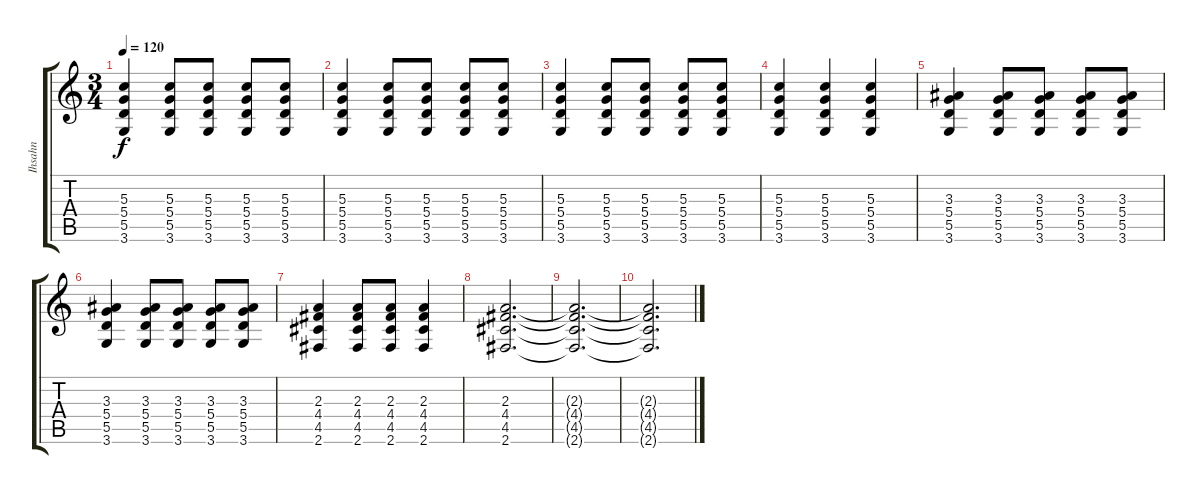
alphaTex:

\track ("Ihsahn" "Ihsahn") {instrument distortionguitar}
\staff {score tabs}
\tuning (E4 B3 G3 D3 A2 E2) {hide}
\ts (3 4)
\tempo 120
\clef g2
\ks c
(5.3 5.4 5.5 3.6).4{dy f} (5.3 5.4 5.5 3.6).8 (5.3 5.4 5.5 3.6).8 (5.3 5.4 5.5 3.6).8 (5.3 5.4 5.5 3.6).8 |
(5.3 5.4 5.5 3.6).4 (5.3 5.4 5.5 3.6).8 (5.3 5.4 5.5 3.6).8 (5.3 5.4 5.5 3.6).8 (5.3 5.4 5.5 3.6).8 |
(5.3 5.4 5.5 3.6).4 (5.3 5.4 5.5 3.6).8 (5.3 5.4 5.5 3.6).8 (5.3 5.4 5.5 3.6).8 (5.3 5.4 5.5 3.6).8 |
(5.3 5.4 5.5 3.6).4 (5.3 5.4 5.5 3.6).4 (5.3 5.4 5.5 3.6).4 |
(3.3 5.4 5.5 3.6).4 (3.3 5.4 5.5 3.6).8 (3.3 5.4 5.5 3.6).8 (3.3 5.4 5.5 3.6).8 (3.3 5.4 5.5 3.6).8 |
(3.3 5.4 5.5 3.6).4 (3.3 5.4 5.5 3.6).8 (3.3 5.4 5.5 3.6).8 (3.3 5.4 5.5 3.6).8 (3.3 5.4 5.5 3.6).8 |
(2.3 4.4 4.5 2.6).4 (2.3 4.4 4.5 2.6).8 (2.3 4.4 4.5 2.6).8 (2.3 4.4 4.5 2.6).4 |
(2.3 4.4 4.5 2.6).2{d volume 0} |
(2.3{t} 4.4{t} 4.5{t} 2.6{t}).2{d} |
(2.3{t} 4.4{t} 4.5{t} 2.6{t}).2{d}
